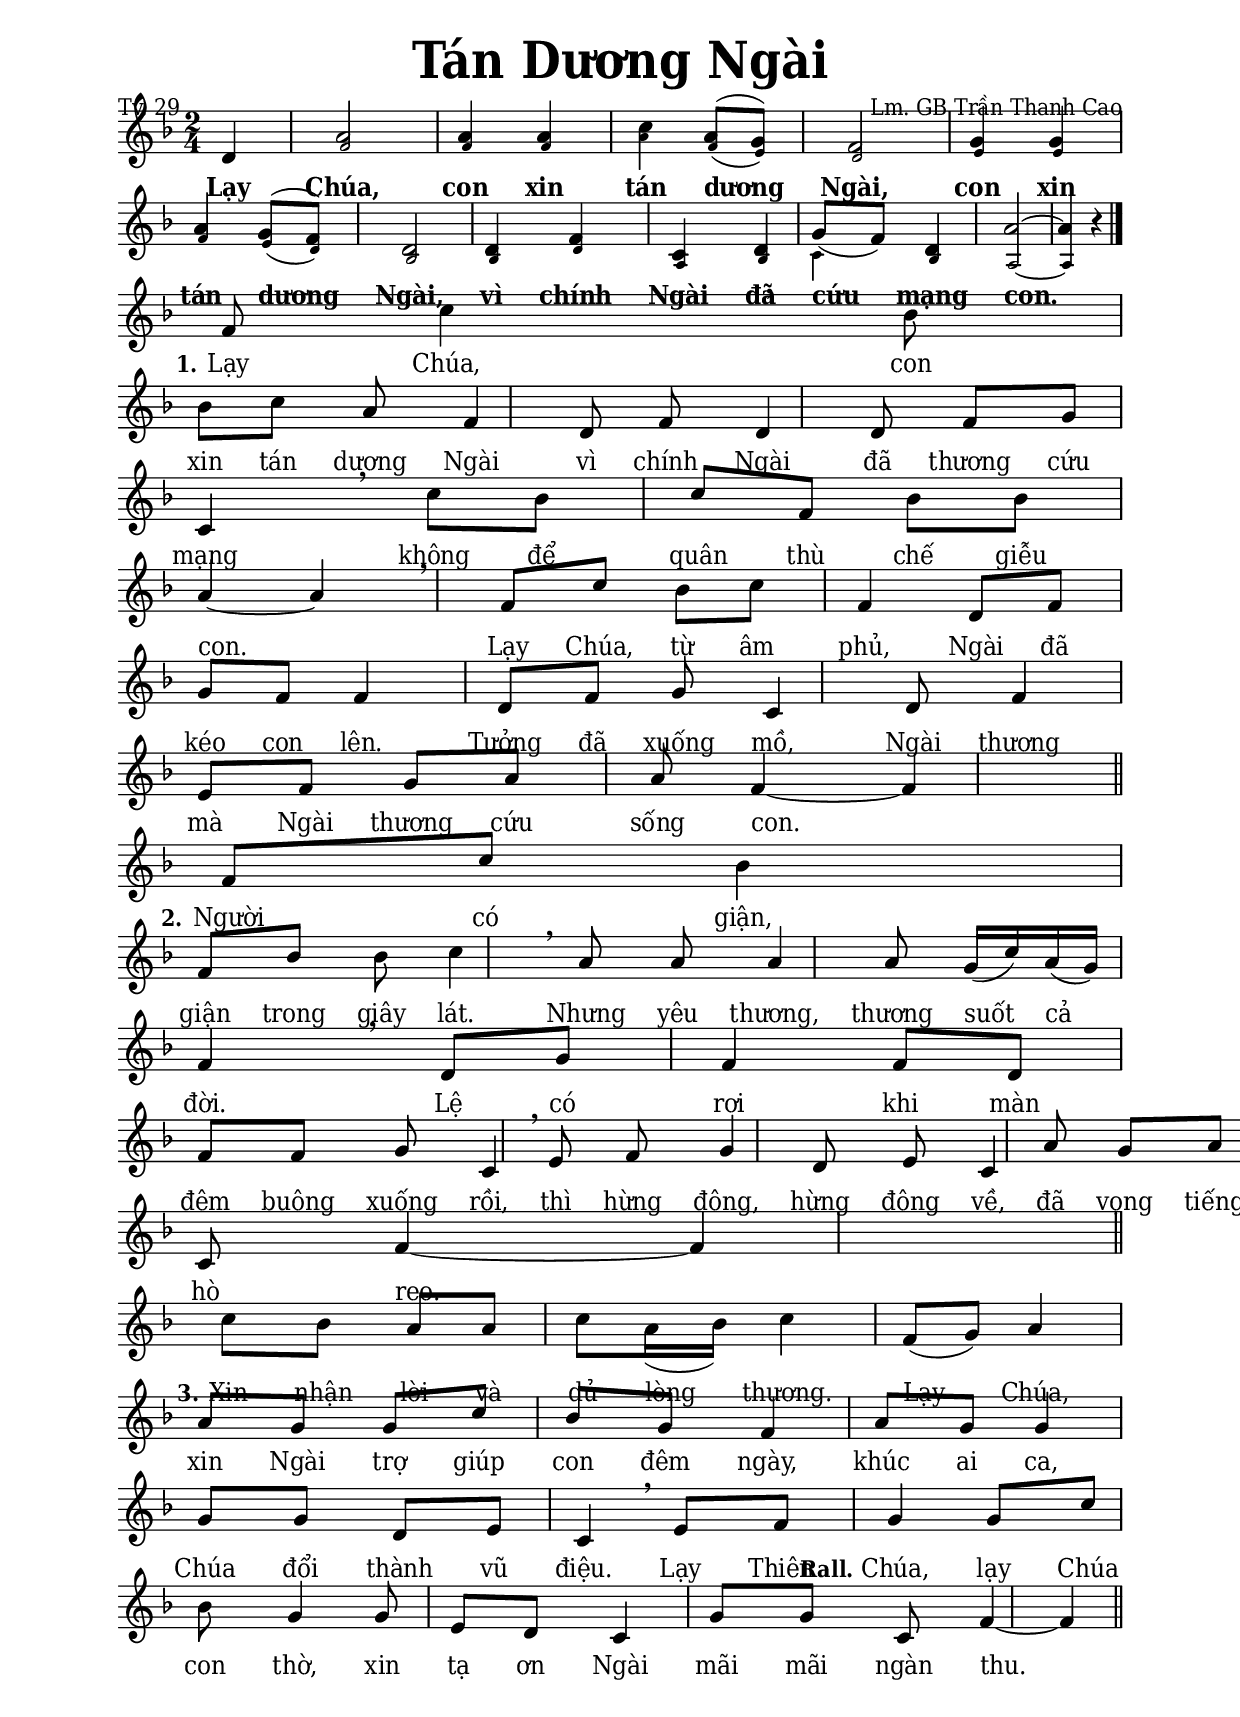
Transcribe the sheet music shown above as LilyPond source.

% Cài đặt chung
\version "2.22.1"
\include "english.ly"

\header {
  title = \markup { \fontsize #3 "Tán Dương Ngài" }
  poet = "Tv. 29"
  composer = "Lm. GB Trần Thanh Cao"
  %arranger = " "
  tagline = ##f
}

% Nhạc điệp khúc
nhacDiepKhucSop= \relative c' {
  \partial 4 d4 |
  a'2 |
  a4 a |
  c a8 _(g) |
  f2 |
  g4 g |
  a g8 _(f) |
  d2 |
  d4 f |
  c d |
  g8 _(f) d4 |
  a'2 ~ |
  a4 r \bar "|."
}

nhacDiepKhucBas = \relative c' {
  \partial 4 d4 |
  f2 |
  f4 f |
  a f8 ^(e) |
  d2 |
  e4 e |
  f e8 ^(d) |
  bf2 |
  bf4 d |
  a bf |
  c bf |
  a2 ~ |
  a4 r
}

% Nhạc phiên khúc
nhacPhienKhucMot = \relative c' {
  f8 c'4 \breathe
  bf8 bf c a f4 d8 f d4 d8 f g c,4 \breathe
  c'8 bf c f, bf bf a4 ~ a \breathe
  f8 c' bf c f,4 d8 f g f f4 d8 f g c,4
  d8 f4 e8 f g a a f4 ~ f \bar "||"
}

nhacPhienKhucHai = \relative c' {
  f8 c' bf4 f8 bf bf c4 \breathe
  a8 a a4 a8 g16 _(c) a (g) f4 \breathe
  d8 g f4 f8 d f f g c,4 \breathe
  e8 f g4 d8 e c4 a'8 g a c, f4 ~ f \bar "||"
}

nhacPhienKhucBa = \relative c'' {
  c8 bf a a c a16 _(bf) c4 f,8 (g) a4 a8 g g c bf g f4
  a8 g g4 g8 g d e c4 \breathe
  e8 f g4 g8 c bf g4 g8 e d c4
  g'8
  \tempo "Rall." g c, f4 ~ f \bar "||"
}

% Lời điệp khúc
loiDiepKhuc = \lyricmode {
  Lạy Chúa, con xin tán dương Ngài,
  con xin tán dương Ngài,
  vì chính Ngài đã cứu mạng con.
}

% Lời phiên khúc
loiPhienKhucMot = \lyricmode {
  \set stanza = #"1."
  Lạy Chúa, con xin tán dương Ngài
  vì chính Ngài đã thương cứu mạng
  không để quân thù chế giễu con.
  Lạy Chúa, từ âm phủ, Ngài đã kéo con lên.
  Tưởng đã xuống mồ,
  Ngài thương mà Ngài thương cứu sống con.
}

loiPhienKhucHai = \lyricmode {
  \set stanza = #"2."
  Người có giận, giận trong giây lát.
  Nhưng yêu thương, thương suốt cả đời.
  Lệ có rơi khi màn đêm buông xuống rồi,
  thì hừng đông, hừng đông về, đã vọng tiếng hò reo.
}

loiPhienKhucBa = \lyricmode {
  \set stanza = #"3."
  Xin nhận lời và dủ lòng thương.
  Lạy Chúa, xin Ngài trợ giúp con đêm ngày,
  khúc ai ca, Chúa đổi thành vũ điệu.
  Lạy Thiên Chúa, lạy Chúa con thờ,
  xin tạ ơn Ngài mãi mãi ngàn thu.
}


% Dàn trang
\paper {
  #(set-paper-size "a4")
  top-margin = 10\mm
  bottom-margin = 10\mm
  left-margin = 20\mm
  right-margin = 20\mm
  indent = #0
  #(define fonts
    (make-pango-font-tree
      "Deja Vu Serif Condensed"
      "Deja Vu Serif Condensed"
      "Deja Vu Serif Condensed"
      (/ 20 20)))
  page-count = #1
  system-system-spacing = #'((basic-distance . 11.5)
                             (minimum-distance . 11.5)
                             (padding . 1))
  score-system-spacing = #'((basic-distance . 11.5)
                             (minimum-distance . 11.5)
                             (padding . 1))
}

% Thiết lập tông và nhịp
TongNhip = { \key f \major \time 2/4 }

% Đổi kích thước nốt cho bè phụ
notBePhu =
#(define-music-function (font-size music) (number? ly:music?)
   (for-some-music
     (lambda (m)
       (if (music-is-of-type? m 'rhythmic-event)
           (begin
             (set! (ly:music-property m 'tweaks)
                   (cons `(font-size . ,font-size)
                         (ly:music-property m 'tweaks)))
             #t)
           #f))
     music)
   music)

\score {
  \new ChoirStaff <<
    \new Staff = diepKhuc \with {
        \consists "Merge_rests_engraver"
        %\magnifyStaff #(magstep +1)
        printPartCombineTexts = ##f
      }
      <<
      \new Voice \TongNhip \partCombine 
        \nhacDiepKhucSop
        \notBePhu -3 { \nhacDiepKhucBas }
      \new NullVoice = nhacThamChieu \nhacDiepKhucSop
      \new Lyrics \with {
          \override VerticalAxisGroup.
            nonstaff-relatedstaff-spacing.padding = #1
          \override VerticalAxisGroup.
            nonstaff-unrelatedstaff-spacing.padding = #1
        }
        \lyricsto nhacThamChieu \loiDiepKhuc
      >>
  >>
  \layout {
    \override Lyrics.LyricText.font-series = #'bold
    %\override Lyrics.LyricText.font-size = #+2
    \override Lyrics.LyricSpace.minimum-distance = #3.5
    \override Score.BarNumber.break-visibility = ##(#f #f #f)
    \override Score.SpacingSpanner.uniform-stretching = ##t
  }
}

\score {
  \new ChoirStaff <<
    \new Staff = phienKhuc \with {
        %\magnifyStaff #(magstep +1)
      }
      <<
      \new Voice = beSop {
        \key f \major \time 2/4 \nhacPhienKhucMot
      }
    >>
    \new Lyrics \with {
          \override VerticalAxisGroup.
            nonstaff-relatedstaff-spacing.padding = #1
          \override VerticalAxisGroup.
            nonstaff-unrelatedstaff-spacing.padding = #1
        }
        \lyricsto beSop \loiPhienKhucMot
  >>
  \layout {
    \override Staff.TimeSignature.transparent = ##t
    %\override Lyrics.LyricText.font-size = #+2
    \override Lyrics.LyricSpace.minimum-distance = #3.5
    \override Score.BarNumber.break-visibility = ##(#f #f #f)
    \override Score.SpacingSpanner.uniform-stretching = ##t
    \set Score.barAlways = ##t
    \set Score.defaultBarType = ""
  } 
}

\score {
  \new ChoirStaff <<
    \new Staff = phienKhuc \with {
        %\magnifyStaff #(magstep +1)
      }
      <<
      \new Voice = beSop {
        \key f \major \time 2/4 \nhacPhienKhucHai
      }
    >>
    \new Lyrics \with {
          \override VerticalAxisGroup.
            nonstaff-relatedstaff-spacing.padding = #1
          \override VerticalAxisGroup.
            nonstaff-unrelatedstaff-spacing.padding = #1
        }
        \lyricsto beSop \loiPhienKhucHai
  >>
  \layout {
    \override Staff.TimeSignature.transparent = ##t
    %\override Lyrics.LyricText.font-size = #+2
    \override Lyrics.LyricSpace.minimum-distance = #3
    \override Score.BarNumber.break-visibility = ##(#f #f #f)
    \override Score.SpacingSpanner.uniform-stretching = ##t
    \set Score.barAlways = ##t
    \set Score.defaultBarType = ""
  } 
}

\score {
  \new ChoirStaff <<
    \new Staff = phienKhuc \with {
        %\magnifyStaff #(magstep +1)
      }
      <<
      \new Voice = beSop {
        \key f \major \time 2/4 \nhacPhienKhucBa
      }
    >>
    \new Lyrics \with {
          \override VerticalAxisGroup.
            nonstaff-relatedstaff-spacing.padding = #1
          \override VerticalAxisGroup.
            nonstaff-unrelatedstaff-spacing.padding = #1
        }
        \lyricsto beSop \loiPhienKhucBa
  >>
  \layout {
    \override Staff.TimeSignature.transparent = ##t
    %\override Lyrics.LyricText.font-size = #+2
    \override Lyrics.LyricSpace.minimum-distance = #4.5
    \override Score.BarNumber.break-visibility = ##(#f #f #f)
    \override Score.SpacingSpanner.uniform-stretching = ##t
    \set Score.barAlways = ##t
    \set Score.defaultBarType = ""
  } 
}
